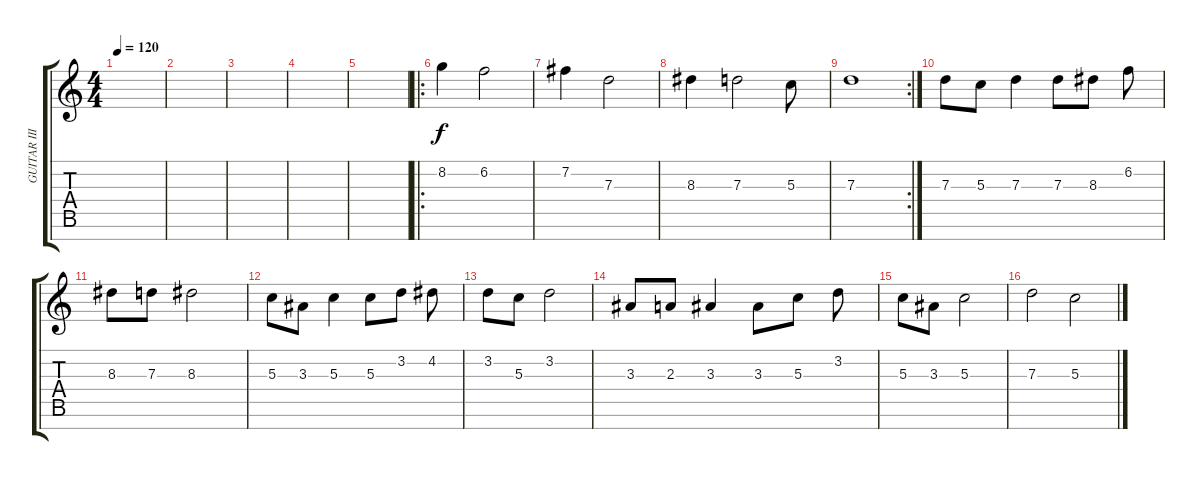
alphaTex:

\track ("GUITAR III" "GUITAR III") {instrument acousticguitarnylon}
\staff {score tabs}
\tuning (E4 B3 G3 D3 A2 E2 B1) {hide}
\ts (4 4)
\tempo 120
\clef g2
\ks c
|
|
|
|
|
\ro
8.2.4 6.2.2 |
7.2.4 7.3.2 |
8.3.4 7.3.2 5.3.8 |
\rc 2
7.3.1 |
7.3.8 5.3.8 7.3.4 7.3.8 8.3.8 6.2.8 |
8.3.8 7.3.8 8.3.2 |
5.3.8 3.3.8 5.3.4 5.3.8 3.2.8 4.2.8 |
3.2.8 5.3.8 3.2.2 |
3.3.8 2.3.8 3.3.4 3.3.8 5.3.8 3.2.8 |
5.3.8 3.3.8 5.3.2 |
7.3.2 5.3.2
